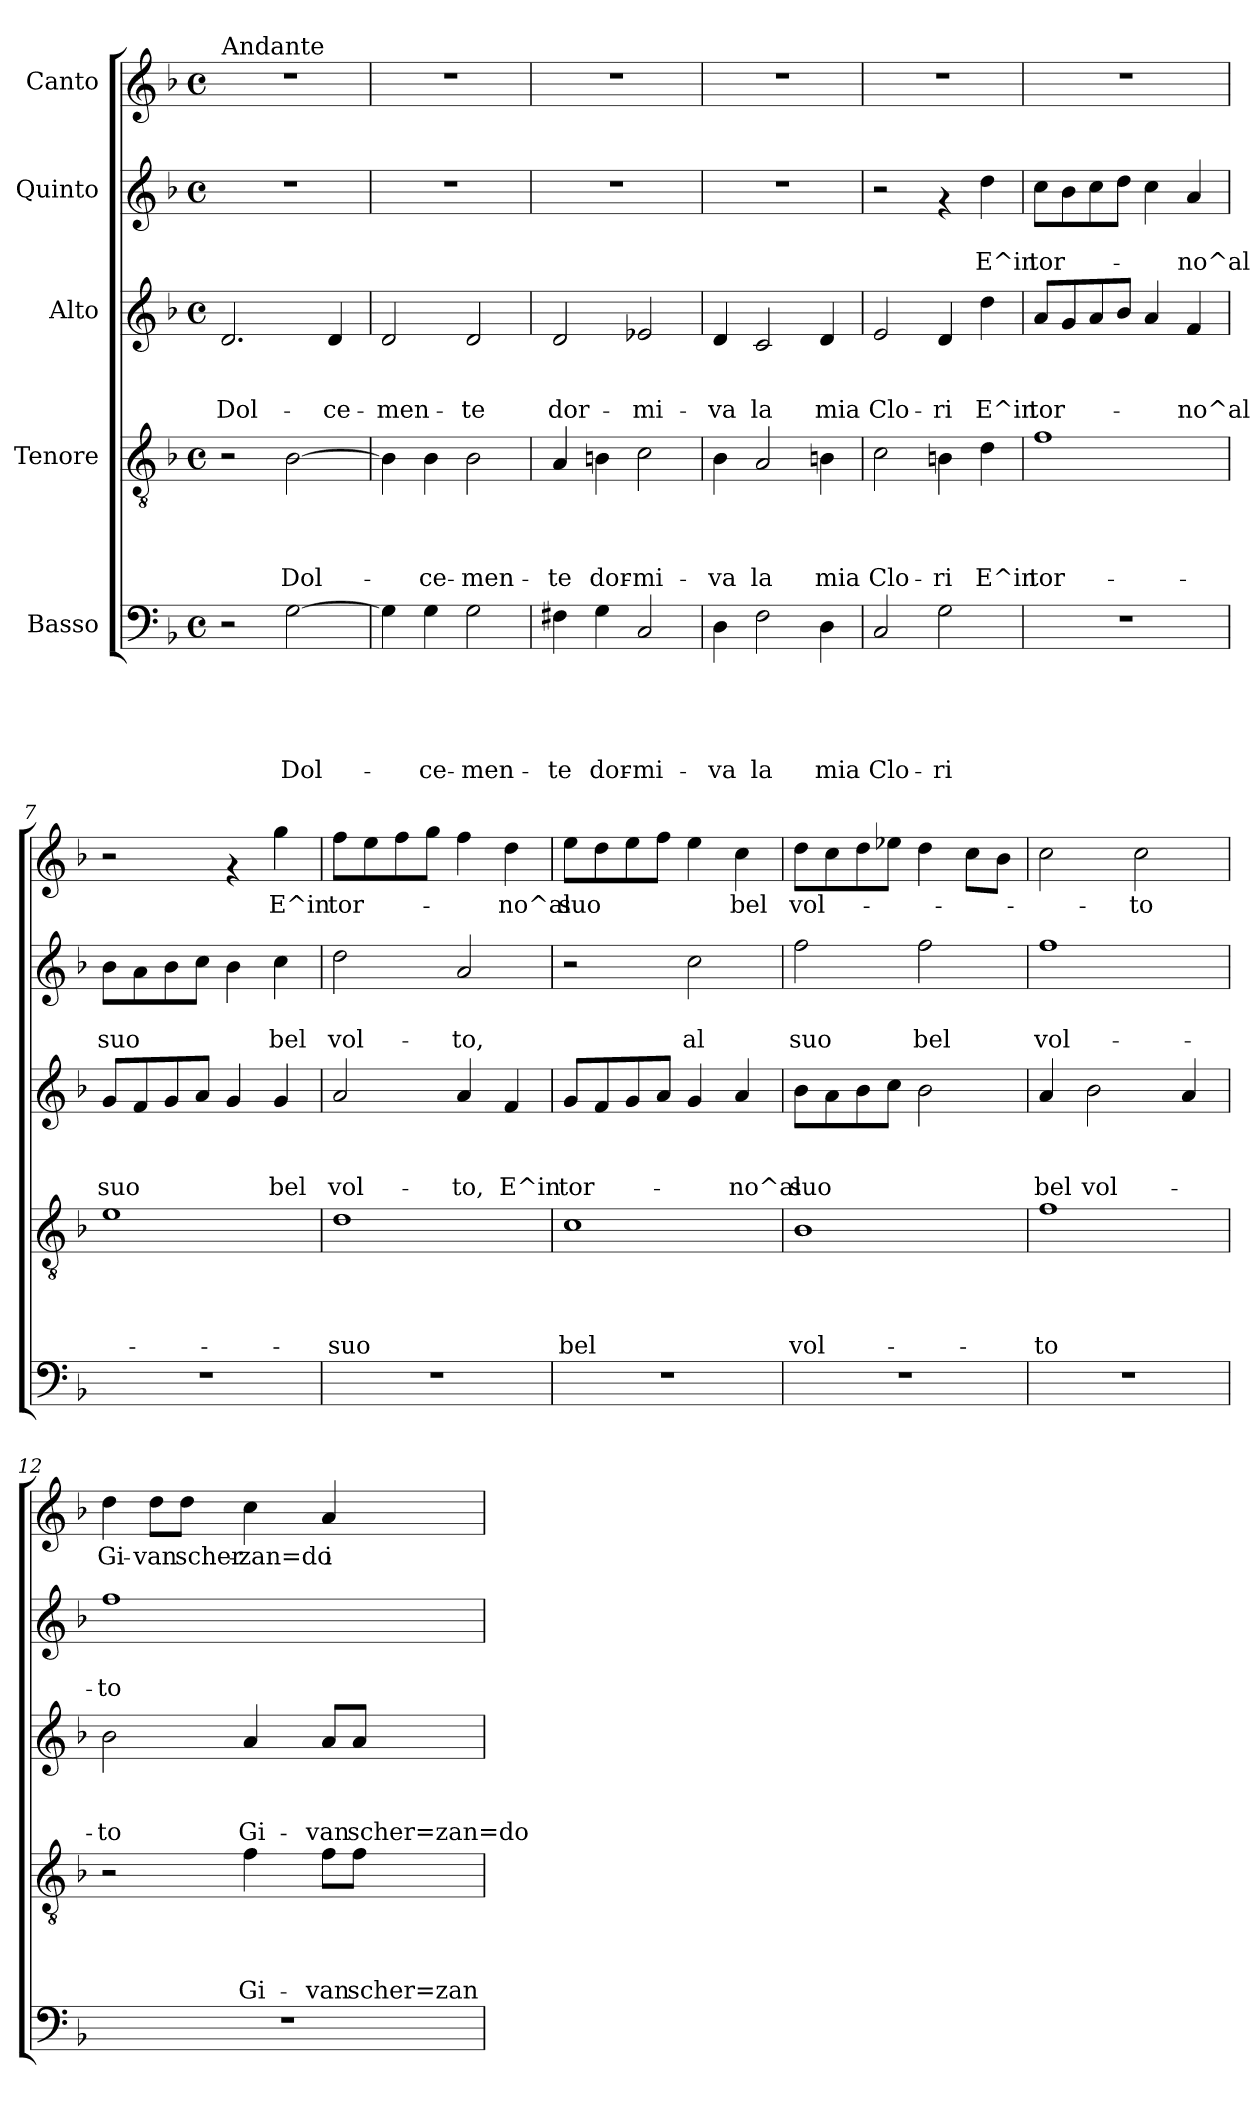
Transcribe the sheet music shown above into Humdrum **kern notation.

**kern	**text	**text	**text	**text	**text	**kern	**text	**text	**text	**text	**kern	**text	**text	**text	**kern	**text	**text	**kern	**text
*part5	*part5	*part5	*part5	*part5	*part5	*part4	*part4	*part4	*part4	*part4	*part3	*part3	*part3	*part3	*part2	*part2	*part2	*part1	*part1
*staff5	*staff5	*staff5	*staff5	*staff5	*staff5	*staff4	*staff4	*staff4	*staff4	*staff4	*staff3	*staff3	*staff3	*staff3	*staff2	*staff2	*staff2	*staff1	*staff1
*I"Basso	*	*	*	*	*	*I"Tenore	*	*	*	*	*I"Alto	*	*	*	*I"Quinto	*	*	*I"Canto	*
*clefF4	*	*	*	*	*	*clefGv2	*	*	*	*	*clefG2	*	*	*	*clefG2	*	*	*clefG2	*
*k[b-]	*	*	*	*	*	*k[b-]	*	*	*	*	*k[b-]	*	*	*	*k[b-]	*	*	*k[b-]	*
*F:	*	*	*	*	*	*F:	*	*	*	*	*F:	*	*	*	*F:	*	*	*F:	*
*M4/4	*	*	*	*	*	*M4/4	*	*	*	*	*M4/4	*	*	*	*M4/4	*	*	*M4/4	*
*met(c)	*	*	*	*	*	*met(c)	*	*	*	*	*met(c)	*	*	*	*met(c)	*	*	*met(c)	*
=1	=1	=1	=1	=1	=1	=1	=1	=1	=1	=1	=1	=1	=1	=1	=1	=1	=1	=1	=1
!	!	!	!	!	!	!	!	!	!	!	!	!	!	!	!	!	!	!LO:TX:a:t=Andante	!
!	!	!	!	!	!	!	!	!	!	!	!	!	!	!LO:LY:b	!	!	!	!	!
2r	.	.	.	.	.	2r	.	.	.	.	2.d/	.	.	Dol-	1r	.	.	1r	.
!	!	!	!	!	!LO:LY:b	!	!	!	!	!LO:LY:b	!	!	!	!	!	!	!	!	!
[>2G\	.	.	.	.	Dol-	[>2B-\	.	.	.	Dol-	.	.	.	.	.	.	.	.	.
!	!	!	!	!	!	!	!	!	!	!	!	!	!	!LO:LY:b	!	!	!	!	!
.	.	.	.	.	.	.	.	.	.	.	4d/	.	.	-ce-	.	.	.	.	.
=2	=2	=2	=2	=2	=2	=2	=2	=2	=2	=2	=2	=2	=2	=2	=2	=2	=2	=2	=2
!	!	!	!	!	!	!	!	!	!	!	!	!	!	!LO:LY:b	!	!	!	!	!
4G\]	.	.	.	.	.	4B-\]	.	.	.	.	2d/	.	.	-men-	1r	.	.	1r	.
!	!	!	!	!	!LO:LY:b	!	!	!	!	!LO:LY:b	!	!	!	!	!	!	!	!	!
4G\	.	.	.	.	-ce-	4B-\	.	.	.	-ce-	.	.	.	.	.	.	.	.	.
!	!	!	!	!	!LO:LY:b	!	!	!	!	!LO:LY:b	!	!	!	!LO:LY:b	!	!	!	!	!
2G\	.	.	.	.	-men-	2B-\	.	.	.	-men-	2d/	.	.	-te	.	.	.	.	.
=3	=3	=3	=3	=3	=3	=3	=3	=3	=3	=3	=3	=3	=3	=3	=3	=3	=3	=3	=3
!	!	!	!	!	!LO:LY:b	!	!	!	!	!LO:LY:b	!	!	!	!LO:LY:b	!	!	!	!	!
4F#X\	.	.	.	.	-te	4A/	.	.	.	-te	2d/	.	.	dor-	1r	.	.	1r	.
!	!	!	!	!	!LO:LY:b	!	!	!	!	!LO:LY:b	!	!	!	!	!	!	!	!	!
4G\	.	.	.	.	dor-	4Bn\	.	.	.	dor-	.	.	.	.	.	.	.	.	.
!	!	!	!	!	!LO:LY:b	!	!	!	!	!LO:LY:b	!	!	!	!LO:LY:b	!	!	!	!	!
2C/	.	.	.	.	-mi-	2c\	.	.	.	-mi-	2e-X/	.	.	-mi-	.	.	.	.	.
=4	=4	=4	=4	=4	=4	=4	=4	=4	=4	=4	=4	=4	=4	=4	=4	=4	=4	=4	=4
!	!	!	!	!	!LO:LY:b	!	!	!	!	!LO:LY:b	!	!	!	!LO:LY:b	!	!	!	!	!
4D\	.	.	.	.	-va	4B-\	.	.	.	-va	4d/	.	.	-va	1r	.	.	1r	.
!	!	!	!	!	!LO:LY:b	!	!	!	!	!LO:LY:b	!	!	!	!LO:LY:b	!	!	!	!	!
2F\	.	.	.	.	la	2A/	.	.	.	la	2c/	.	.	la	.	.	.	.	.
!	!	!	!	!	!LO:LY:b	!	!	!	!	!LO:LY:b	!	!	!	!LO:LY:b	!	!	!	!	!
4D\	.	.	.	.	mia	4Bn\	.	.	.	mia	4d/	.	.	mia	.	.	.	.	.
=5	=5	=5	=5	=5	=5	=5	=5	=5	=5	=5	=5	=5	=5	=5	=5	=5	=5	=5	=5
!	!	!	!	!	!LO:LY:b	!	!	!	!	!LO:LY:b	!	!	!	!LO:LY:b	!	!	!	!	!
2C/	.	.	.	.	Clo-	2c\	.	.	.	Clo-	2e/	.	.	Clo-	2r	.	.	1r	.
!	!	!	!	!	!LO:LY:b	!	!	!	!	!LO:LY:b	!	!	!	!LO:LY:b	!	!	!	!	!
2G\	.	.	.	.	-ri	4Bn\	.	.	.	-ri	4d/	.	.	-ri	4rf	.	.	.	.
!	!	!	!	!	!	!	!	!	!	!LO:LY:b	!	!	!	!LO:LY:b	!	!	!LO:LY:b:rj	!	!
.	.	.	.	.	.	4d\	.	.	.	E^in	4dd\	.	.	E^in	4dd\	.	E^in	.	.
!!LO:LB:g=z
=6	=6	=6	=6	=6	=6	=6	=6	=6	=6	=6	=6	=6	=6	=6	=6	=6	=6	=6	=6
!	!	!	!	!	!	!	!	!	!	!LO:LY:b	!	!	!	!LO:LY:b	!	!	!LO:LY:b:rj	!	!
1r	.	.	.	.	.	1f	.	.	.	tor-	8a/L	.	.	tor-	8cc\L	.	tor-	1r	.
.	.	.	.	.	.	.	.	.	.	.	8g/	.	.	.	8b-\	.	.	.	.
.	.	.	.	.	.	.	.	.	.	.	8a/	.	.	.	8cc\	.	.	.	.
.	.	.	.	.	.	.	.	.	.	.	8b-/J	.	.	.	8dd\J	.	.	.	.
.	.	.	.	.	.	.	.	.	.	.	4a/	.	.	.	4cc\	.	.	.	.
!	!	!	!	!	!	!	!	!	!	!	!	!	!	!LO:LY:b	!	!	!LO:LY:b:rj	!	!
.	.	.	.	.	.	.	.	.	.	.	4f/	.	.	-no^al	4a/	.	-no^al	.	.
=7	=7	=7	=7	=7	=7	=7	=7	=7	=7	=7	=7	=7	=7	=7	=7	=7	=7	=7	=7
!	!	!	!	!	!	!	!	!	!	!	!	!	!	!LO:LY:b	!	!	!LO:LY:b:rj	!	!
1r	.	.	.	.	.	1e	.	.	.	.	8g/L	.	.	suo	8b-\L	.	suo	2r	.
.	.	.	.	.	.	.	.	.	.	.	8f/	.	.	.	8a\	.	.	.	.
.	.	.	.	.	.	.	.	.	.	.	8g/	.	.	.	8b-\	.	.	.	.
.	.	.	.	.	.	.	.	.	.	.	8a/J	.	.	.	8cc\J	.	.	.	.
.	.	.	.	.	.	.	.	.	.	.	4g/	.	.	.	4b-\	.	.	4rf	.
!	!	!	!	!	!	!	!	!	!	!	!	!	!	!LO:LY:b	!	!	!LO:LY:b:rj	!	!LO:LY:b:rj
.	.	.	.	.	.	.	.	.	.	.	4g/	.	.	bel	4cc\	.	bel	4gg\	E^in
=8	=8	=8	=8	=8	=8	=8	=8	=8	=8	=8	=8	=8	=8	=8	=8	=8	=8	=8	=8
!	!	!	!	!	!	!	!	!	!	!LO:LY:b	!	!	!	!LO:LY:b	!	!	!LO:LY:b:rj	!	!LO:LY:b:rj
1r	.	.	.	.	.	1d	.	.	.	-suo	2a/	.	.	vol-	2dd\	.	vol-	8ff\L	tor-
.	.	.	.	.	.	.	.	.	.	.	.	.	.	.	.	.	.	8ee\	.
.	.	.	.	.	.	.	.	.	.	.	.	.	.	.	.	.	.	8ff\	.
.	.	.	.	.	.	.	.	.	.	.	.	.	.	.	.	.	.	8gg\J	.
!	!	!	!	!	!	!	!	!	!	!	!	!	!	!LO:LY:b	!	!	!LO:LY:b:rj	!	!
.	.	.	.	.	.	.	.	.	.	.	4a/	.	.	-to,	2a/	.	-to,	4ff\	.
!	!	!	!	!	!	!	!	!	!	!	!	!	!	!LO:LY:b	!	!	!	!	!LO:LY:b:rj
.	.	.	.	.	.	.	.	.	.	.	4f/	.	.	E^in	.	.	.	4dd\	-no^al
=9	=9	=9	=9	=9	=9	=9	=9	=9	=9	=9	=9	=9	=9	=9	=9	=9	=9	=9	=9
!	!	!	!	!	!	!	!	!	!	!LO:LY:b	!	!	!	!LO:LY:b	!	!	!	!	!LO:LY:b:rj
1r	.	.	.	.	.	1c	.	.	.	bel	8g/L	.	.	tor-	2r	.	.	8ee\L	suo
.	.	.	.	.	.	.	.	.	.	.	8f/	.	.	.	.	.	.	8dd\	.
.	.	.	.	.	.	.	.	.	.	.	8g/	.	.	.	.	.	.	8ee\	.
.	.	.	.	.	.	.	.	.	.	.	8a/J	.	.	.	.	.	.	8ff\J	.
!	!	!	!	!	!	!	!	!	!	!	!	!	!	!	!	!	!LO:LY:b:rj	!	!
.	.	.	.	.	.	.	.	.	.	.	4g/	.	.	.	2cc\	.	al	4ee\	.
!	!	!	!	!	!	!	!	!	!	!	!	!	!	!LO:LY:b	!	!	!	!	!LO:LY:b:rj
.	.	.	.	.	.	.	.	.	.	.	4a/	.	.	-no^al	.	.	.	4cc\	bel
=10	=10	=10	=10	=10	=10	=10	=10	=10	=10	=10	=10	=10	=10	=10	=10	=10	=10	=10	=10
!	!	!	!	!	!	!	!	!	!	!LO:LY:b	!	!	!	!LO:LY:b	!	!	!LO:LY:b:rj	!	!LO:LY:b:rj
1r	.	.	.	.	.	1B-	.	.	.	vol-	8b-\L	.	.	suo	2ff\	.	suo	8dd\L	vol-
.	.	.	.	.	.	.	.	.	.	.	8a\	.	.	.	.	.	.	8cc\	.
.	.	.	.	.	.	.	.	.	.	.	8b-\	.	.	.	.	.	.	8dd\	.
.	.	.	.	.	.	.	.	.	.	.	8cc\J	.	.	.	.	.	.	8ee-X\J	.
!	!	!	!	!	!	!	!	!	!	!	!	!	!	!	!	!	!LO:LY:b:rj	!	!
.	.	.	.	.	.	.	.	.	.	.	2b-\	.	.	.	2ff\	.	bel	4dd\	.
.	.	.	.	.	.	.	.	.	.	.	.	.	.	.	.	.	.	8cc\L	.
.	.	.	.	.	.	.	.	.	.	.	.	.	.	.	.	.	.	8b-\J	.
!!LO:PB:g=z
=11	=11	=11	=11	=11	=11	=11	=11	=11	=11	=11	=11	=11	=11	=11	=11	=11	=11	=11	=11
!	!	!	!	!	!	!	!	!	!	!LO:LY:b	!	!	!	!LO:LY:b	!	!	!LO:LY:b:rj	!	!
1r	.	.	.	.	.	1f	.	.	.	-to	4a/	.	.	bel	1ff	.	vol-	2cc\	.
!	!	!	!	!	!	!	!	!	!	!	!	!	!	!LO:LY:b	!	!	!	!	!
.	.	.	.	.	.	.	.	.	.	.	2b-\	.	.	vol-	.	.	.	.	.
!	!	!	!	!	!	!	!	!	!	!	!	!	!	!	!	!	!	!	!LO:LY:b:rj
.	.	.	.	.	.	.	.	.	.	.	.	.	.	.	.	.	.	2cc\	-to
.	.	.	.	.	.	.	.	.	.	.	4a/	.	.	.	.	.	.	.	.
=12	=12	=12	=12	=12	=12	=12	=12	=12	=12	=12	=12	=12	=12	=12	=12	=12	=12	=12	=12
!	!	!	!	!	!	!	!	!	!	!	!	!	!	!LO:LY:b	!	!	!LO:LY:b:rj	!	!LO:LY:b:rj
1r	.	.	.	.	.	2r	.	.	.	.	2b-\	.	.	-to	1ff	.	-to	4dd\	Gi-
!	!	!	!	!	!	!	!	!	!	!	!	!	!	!	!	!	!	!	!LO:LY:b:rj
.	.	.	.	.	.	.	.	.	.	.	.	.	.	.	.	.	.	8dd\L	-van
!	!	!	!	!	!	!	!	!	!	!	!	!	!	!	!	!	!	!	!LO:LY:b:rj
.	.	.	.	.	.	.	.	.	.	.	.	.	.	.	.	.	.	8dd\J	scher-
!	!	!	!	!	!	!	!	!	!	!LO:LY:b	!	!	!	!LO:LY:b	!	!	!	!	!LO:LY:b:rj
.	.	.	.	.	.	4f\	.	.	.	Gi-	4a/	.	.	Gi-	.	.	.	4cc\	-zan=do
!	!	!	!	!	!	!	!	!	!	!LO:LY:b	!	!	!	!LO:LY:b	!	!	!	!	!LO:LY:b:rj
.	.	.	.	.	.	8f\L	.	.	.	-van	8a/L	.	.	-van	.	.	.	4a/	i
!	!	!	!	!	!	!	!	!	!	!LO:LY:b	!	!	!	!LO:LY:b	!	!	!	!	!
.	.	.	.	.	.	8f\J	.	.	.	scher=zan-	8a/J	.	.	scher=zan=do	.	.	.	.	.
=	=	=	=	=	=	=	=	=	=	=	=	=	=	=	=	=	=	=	=
*-	*-	*-	*-	*-	*-	*-	*-	*-	*-	*-	*-	*-	*-	*-	*-	*-	*-	*-	*-
